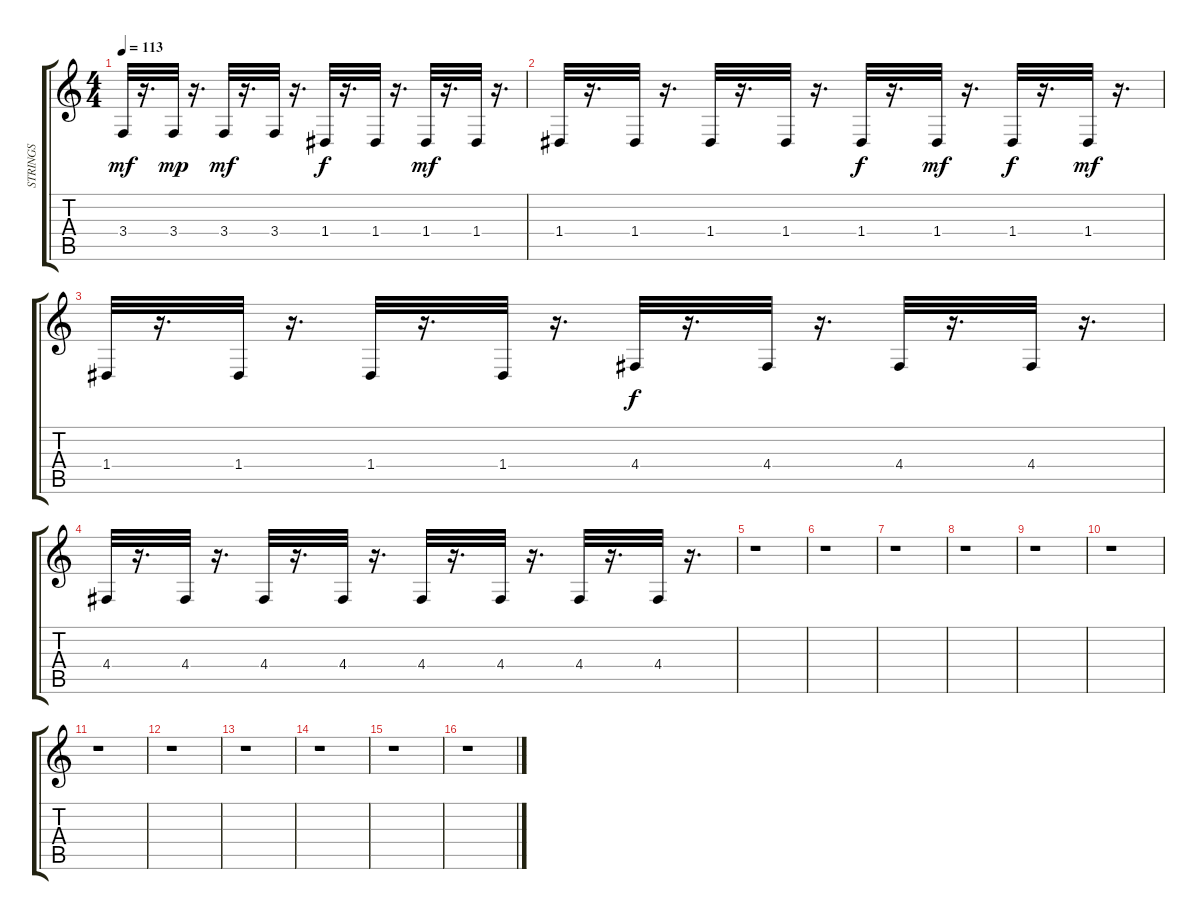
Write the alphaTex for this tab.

\track ("STRINGS" "STRINGS") {instrument viola}
\staff {score tabs}
\tuning (E4 B3 G3 D3 A2 E2) {hide}
\ts (4 4)
\tempo 113
\clef g2
\ks c
3.4.32{dy mf} r.16{d} 3.4.32{dy mp} r.16{d} 3.4.32{dy mf} r.16{d} 3.4.32 r.16{d} 1.4.32{dy f} r.16{d} 1.4.32 r.16{d} 1.4.32{dy mf} r.16{d} 1.4.32 r.16{d} |
1.4.32 r.16{d} 1.4.32 r.16{d} 1.4.32 r.16{d} 1.4.32 r.16{d} 1.4.32{dy f} r.16{d} 1.4.32{dy mf} r.16{d} 1.4.32{dy f} r.16{d} 1.4.32{dy mf} r.16{d} |
1.4.32 r.16{d} 1.4.32 r.16{d} 1.4.32 r.16{d} 1.4.32 r.16{d} 4.4.32{dy f} r.16{d} 4.4.32 r.16{d} 4.4.32 r.16{d} 4.4.32 r.16{d} |
4.4.32 r.16{d} 4.4.32 r.16{d} 4.4.32 r.16{d} 4.4.32 r.16{d} 4.4.32 r.16{d} 4.4.32 r.16{d} 4.4.32 r.16{d} 4.4.32 r.16{d} |
r.1 |
r.1 |
r.1 |
r.1 |
r.1 |
r.1 |
r.1 |
r.1 |
r.1 |
r.1 |
r.1 |
r.1
